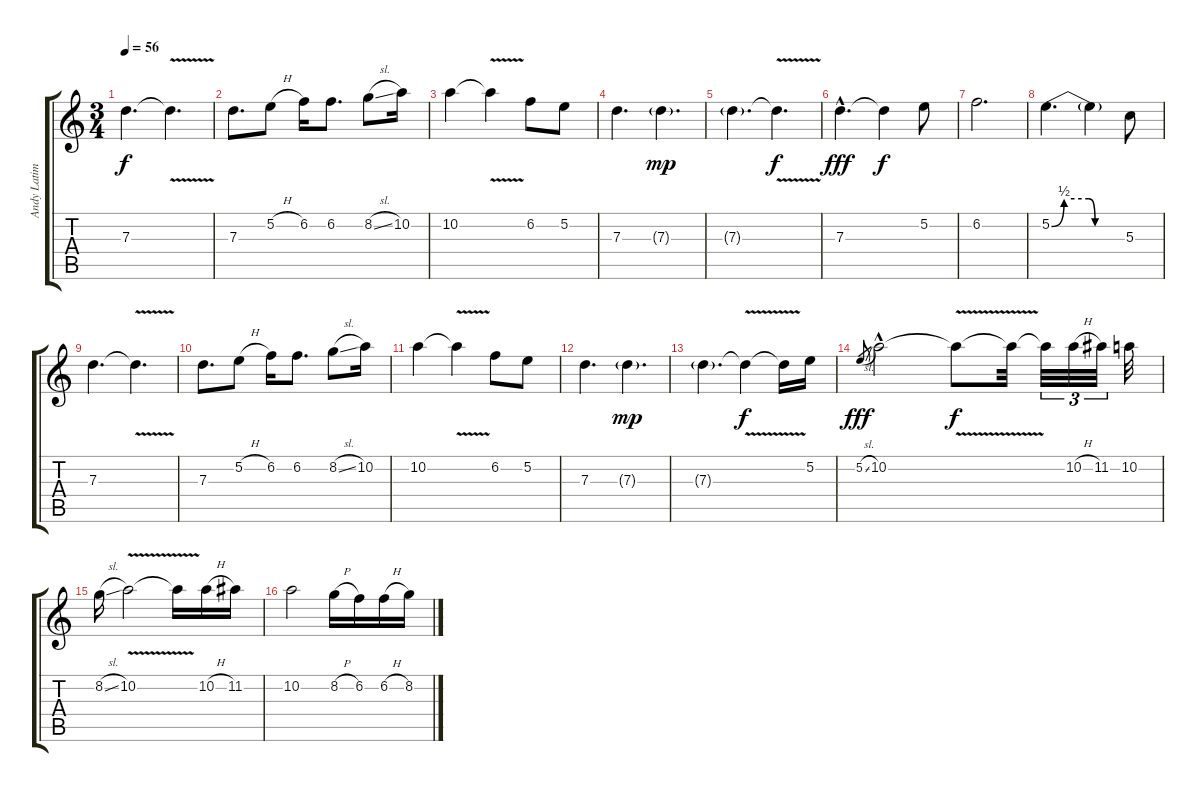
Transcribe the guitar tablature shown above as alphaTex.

\track ("Andy Latimer" "Andy Latim") {instrument overdrivenguitar}
\staff {score tabs}
\tuning (E4 B3 G3 D3 A2 E2) {hide}
\ts (3 4)
\tempo 56
\clef g2
\ks c
7.3.4{d dy f} 7.3{v t}.4{d} |
7.3.8{d} 5.2{h}.8 6.2.16 6.2.8{d} 8.2{sl}.8 10.2.16 |
10.2.4 10.2{v t}.4 6.2.8 5.2.8 |
7.3.4{d} 7.3{g}.4{d dy mp} |
7.3{g}.4{d} 7.3{v t}.4{d dy f} |
7.3{hac}.4{d dy fff} 7.3{t}.4{dy f} 5.2.8 |
6.2.2{d} |
5.2{be (custom 0 0 10 2 30 2 35 0 60 0)}.4{d} 5.2{t}.4 5.3.8 |
7.3.4{d} 7.3{v t}.4{d} |
7.3.8{d} 5.2{h}.8 6.2.16 6.2.8{d} 8.2{sl}.8 10.2.16 |
10.2.4 10.2{v t}.4 6.2.8 5.2.8 |
7.3.4{d} 7.3{g}.4{d dy mp} |
7.3{g}.4{d} 7.3{v t}.4{dy f} 7.3{t}.16 5.2.16 |
5.2{sl}.8{gr dy fff} 10.2{hac}.2 10.2{v t}.8{dy f} 10.2{t}.32{beam splitsecondary} 10.2{t}.32{tu (3 2)} 10.2{h}.32{tu (3 2)} 11.2.32{tu (3 2) beam splitsecondary} 10.2.32 |
8.2{sl}.16 10.2{v}.2 10.2{t}.16 10.2{h}.16 11.2.16 |
10.2.2 8.2{h}.16 6.2.16 6.2{h}.16 8.2.16
